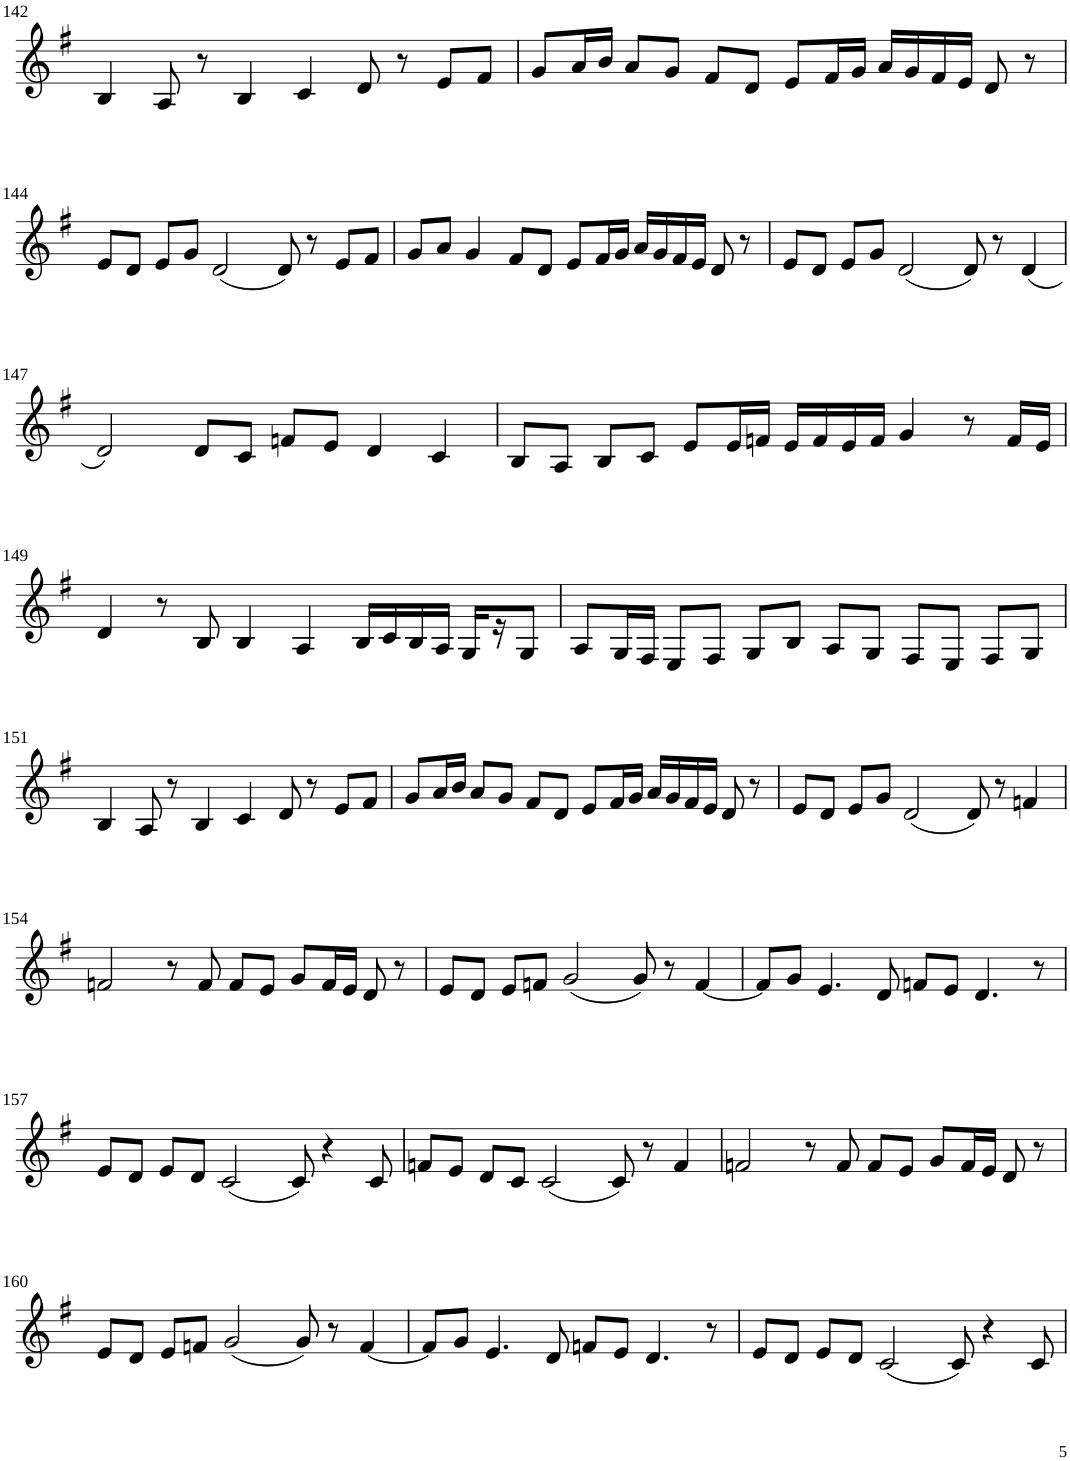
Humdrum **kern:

**kern
*part1
*staff1
*I"Violin
!!LO:PB:g=z
*clefG2
*k[f#]
*G:
*M6/4
=142
4B/
8A/
8r
4B/
4c/
8d/
8r
8e/L
8f#/J
=143
8g/L
16a/L
16b/JJ
8a/L
8g/J
8f#/L
8d/J
8e/L
16f#/L
16g/JJ
16a/LL
16g/
16f#/
16e/JJ
8d/
8r
!!LO:LB:g=z
=144
8e/L
8d/J
8e/L
8g/J
(2d/
8d/)
8r
8e/L
8f#/J
=145
8g/L
8a/J
4g/
8f#/L
8d/J
8e/L
16f#/L
16g/JJ
16a/LL
16g/
16f#/
16e/JJ
8d/
8r
=146
8e/L
8d/J
8e/L
8g/J
(2d/
8d/)
8r
(4d/
!!LO:LB:g=z
=147
2d/)
8d/L
8c/J
8fn/L
8e/J
4d/
4c/
=148
8B/L
8A/J
8B/L
8c/J
8e/L
16e/L
16fn/JJ
16e/LL
16f/
16e/
16f/JJ
4g/
8r
16f/LL
16e/JJ
!!LO:LB:g=z
=149
4d/
8r
8B/
4B/
4A/
16B/LL
16c/
16B/
16A/JJ
16G/LL
16r
8G/J
=150
8A/L
16G/L
16F#/JJ
8E/L
8F#/J
8G/L
8B/J
8A/L
8G/J
8F#/L
8E/J
8F#/L
8G/J
!!LO:LB:g=z
=151
4B/
8A/
8r
4B/
4c/
8d/
8r
8e/L
8f#/J
=152
8g/L
16a/L
16b/JJ
8a/L
8g/J
8f#/L
8d/J
8e/L
16f#/L
16g/JJ
16a/LL
16g/
16f#/
16e/JJ
8d/
8r
=153
8e/L
8d/J
8e/L
8g/J
(2d/
8d/)
8r
4fn/
!!LO:LB:g=z
=154
2fn/
8r
8f/
8f/L
8e/J
8g/L
16f/L
16e/JJ
8d/
8r
=155
8e/L
8d/J
8e/L
8fn/J
(2g/
8g/)
8r
[4f/
=156
8f/L]
8g/J
4.e/
8d/
8fn/L
8e/J
4.d/
8r
!!LO:LB:g=z
=157
8e/L
8d/J
8e/L
8d/J
(2c/
8c/)
4r
8c/
=158
8fn/L
8e/J
8d/L
8c/J
(2c/
8c/)
8r
4f/
=159
2fn/
8r
8f/
8f/L
8e/J
8g/L
16f/L
16e/JJ
8d/
8r
!!LO:LB:g=z
=160
8e/L
8d/J
8e/L
8fn/J
(2g/
8g/)
8r
[4f/
=161
8f/L]
8g/J
4.e/
8d/
8fn/L
8e/J
4.d/
8r
=162
8e/L
8d/J
8e/L
8d/J
(2c/
8c/)
4r
8c/
=
*-
